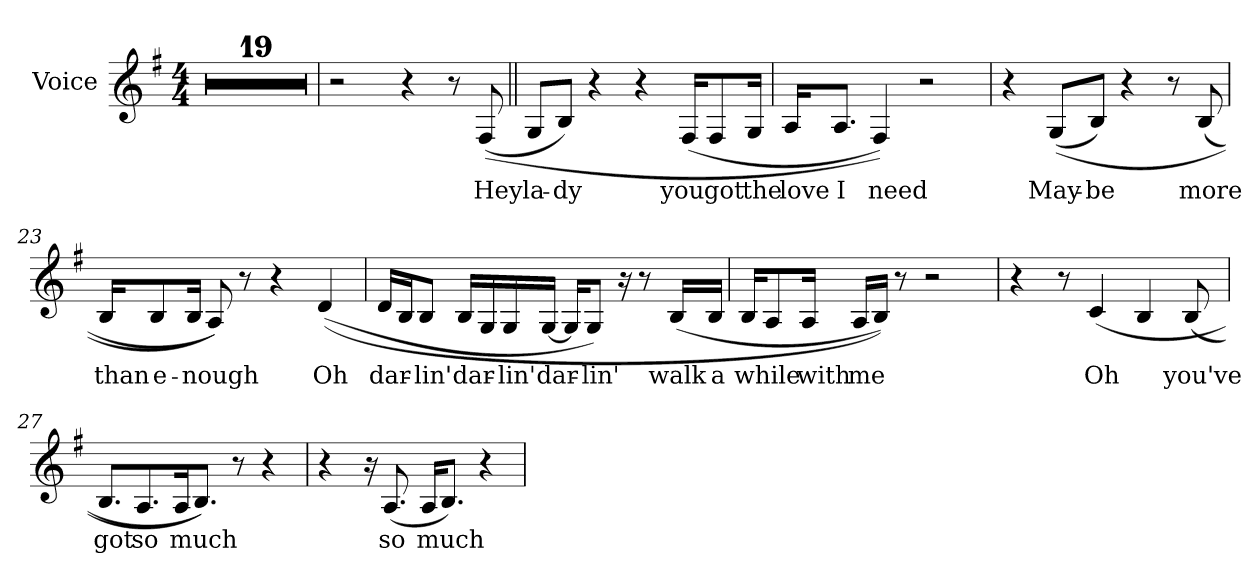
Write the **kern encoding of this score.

**kern	**text
*part1	*part1
*staff1	*staff1
*I"Voice	*
*I'Voice	*
!!LO:PB:g=z
*clefG2	*
*k[f#]	*
*G:	*
*M4/4	*
=	=
1r;<	.
=1	=1
1r	.
=2	=2
1r	.
=3	=3
1r	.
=4	=4
1r	.
=5	=5
1r	.
=6	=6
1r	.
=7	=7
1r	.
=8	=8
1r	.
=9	=9
1r	.
!!LO:LB:g=z
=10	=10
1r	.
=11	=11
1r	.
=12	=12
1r	.
=13	=13
1r	.
=14	=14
1r	.
=15	=15
1r	.
=16	=16
1r	.
=17	=17
1r	.
=18	=18
1r	.
!!LO:LB:g=z
=19	=19
2r	.
4r	.
8r	.
!	!LO:LY:b:color=#000000
((8F#i/	Hey
=20||	=20||
!	!LO:LY:b:color=#000000
8Gi/L	la-
!	!LO:LY:b:color=#000000
8Bi/J)	-dy
4r	.
4r	.
!	!LO:LY:b:color=#000000
(16F#i/KL	you
!	!LO:LY:b:color=#000000
8F#i/	got
!	!LO:LY:b:color=#000000
16Gi/Jk	the
=21	=21
!	!LO:LY:b:color=#000000
16Ai/KL	love
!	!LO:LY:b:color=#000000
8.Ai/J	I
!	!LO:LY:b:color=#000000
4F#i/))	need
2r	.
=22	=22
4r	.
!	!LO:LY:b:color=#000000
((8Gi/L	May-
!	!LO:LY:b:color=#000000
8Bi/J)	-be
4r	.
8r	.
!	!LO:LY:b:color=#000000
(8Bi/	more
!!LO:LB:g=z
=23	=23
!	!LO:LY:b:color=#000000
16Bi/KL	than
!	!LO:LY:b:color=#000000
8Bi/	e-
!	!LO:LY:b:color=#000000
16Bi/Jk	-nough
8Ai/))	.
8r	.
4r	.
!	!LO:LY:b:color=#000000
((4di/	Oh
=24	=24
!	!LO:LY:b:color=#000000
16di/LL	dar-
16Bi/J	.
!	!LO:LY:b:color=#000000
8Bi/J	-lin'
!	!LO:LY:b:color=#000000
16Bi/LL	dar-
16Gi/	.
!	!LO:LY:b:color=#000000
16Gi/	-lin'
!	!LO:LY:b:color=#000000
[16Gi/JJ	dar-
16Gi/KL]	.
!	!LO:LY:b:color=#000000
8Gi/J)	-lin'
16r	.
8r	.
!	!LO:LY:b:color=#000000
(16Bi/LL	walk
!	!LO:LY:b:color=#000000
16Bi/JJ	a
=25	=25
!	!LO:LY:b:color=#000000
16Bi/KL	while
8Ai/	.
!	!LO:LY:b:color=#000000
16Ai/Jk	with
!	!LO:LY:b:color=#000000
16Ai/LL	me
16Bi/JJ))	.
8r	.
2r	.
!!LO:LB:g=z
=26	=26
4r	.
8r	.
!	!LO:LY:b:color=#000000
(4ci/	Oh
4Bi/	.
!	!LO:LY:b:color=#000000
(8Bi/	you've
=27	=27
!	!LO:LY:b:color=#000000
8.Bi/L	got
!	!LO:LY:b:color=#000000
8.Ai/	so
!	!LO:LY:b:color=#000000
16Ai/k	much
8.Bi/J))	.
8r	.
4r	.
=28	=28
4r	.
16r	.
!	!LO:LY:b:color=#000000
(8.Ai/	so
!	!LO:LY:b:color=#000000
16Ai/KL	much
8.Bi/J)	.
4r	.
=	=
*-	*-
